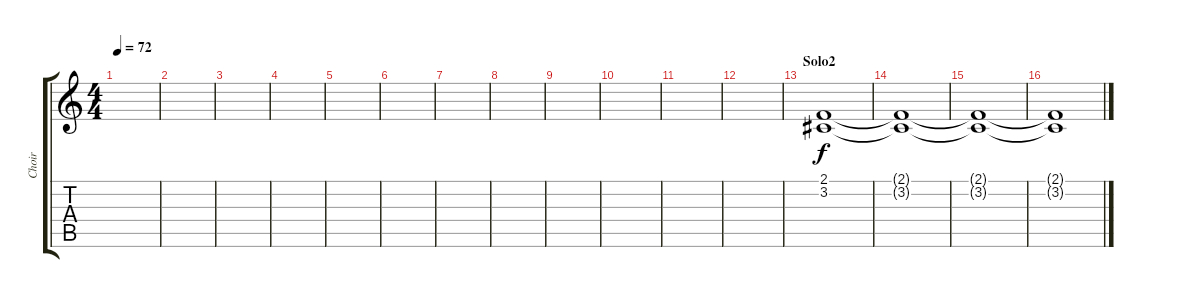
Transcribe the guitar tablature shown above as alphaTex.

\track ("Choir" "Choir") {instrument pad4choir}
\staff {score tabs}
\tuning (Eb4 Bb3 Gb3 Db3 Ab2 Eb2) {hide}
\ts (4 4)
\tempo 72
\clef g2
\ks c
|
|
|
|
|
|
|
|
|
|
|
|
\section ("" "Solo2")
(2.1 3.2).1 |
(2.1{t} 3.2{t}).1 |
(2.1{t} 3.2{t}).1 |
(2.1{t} 3.2{t}).1
